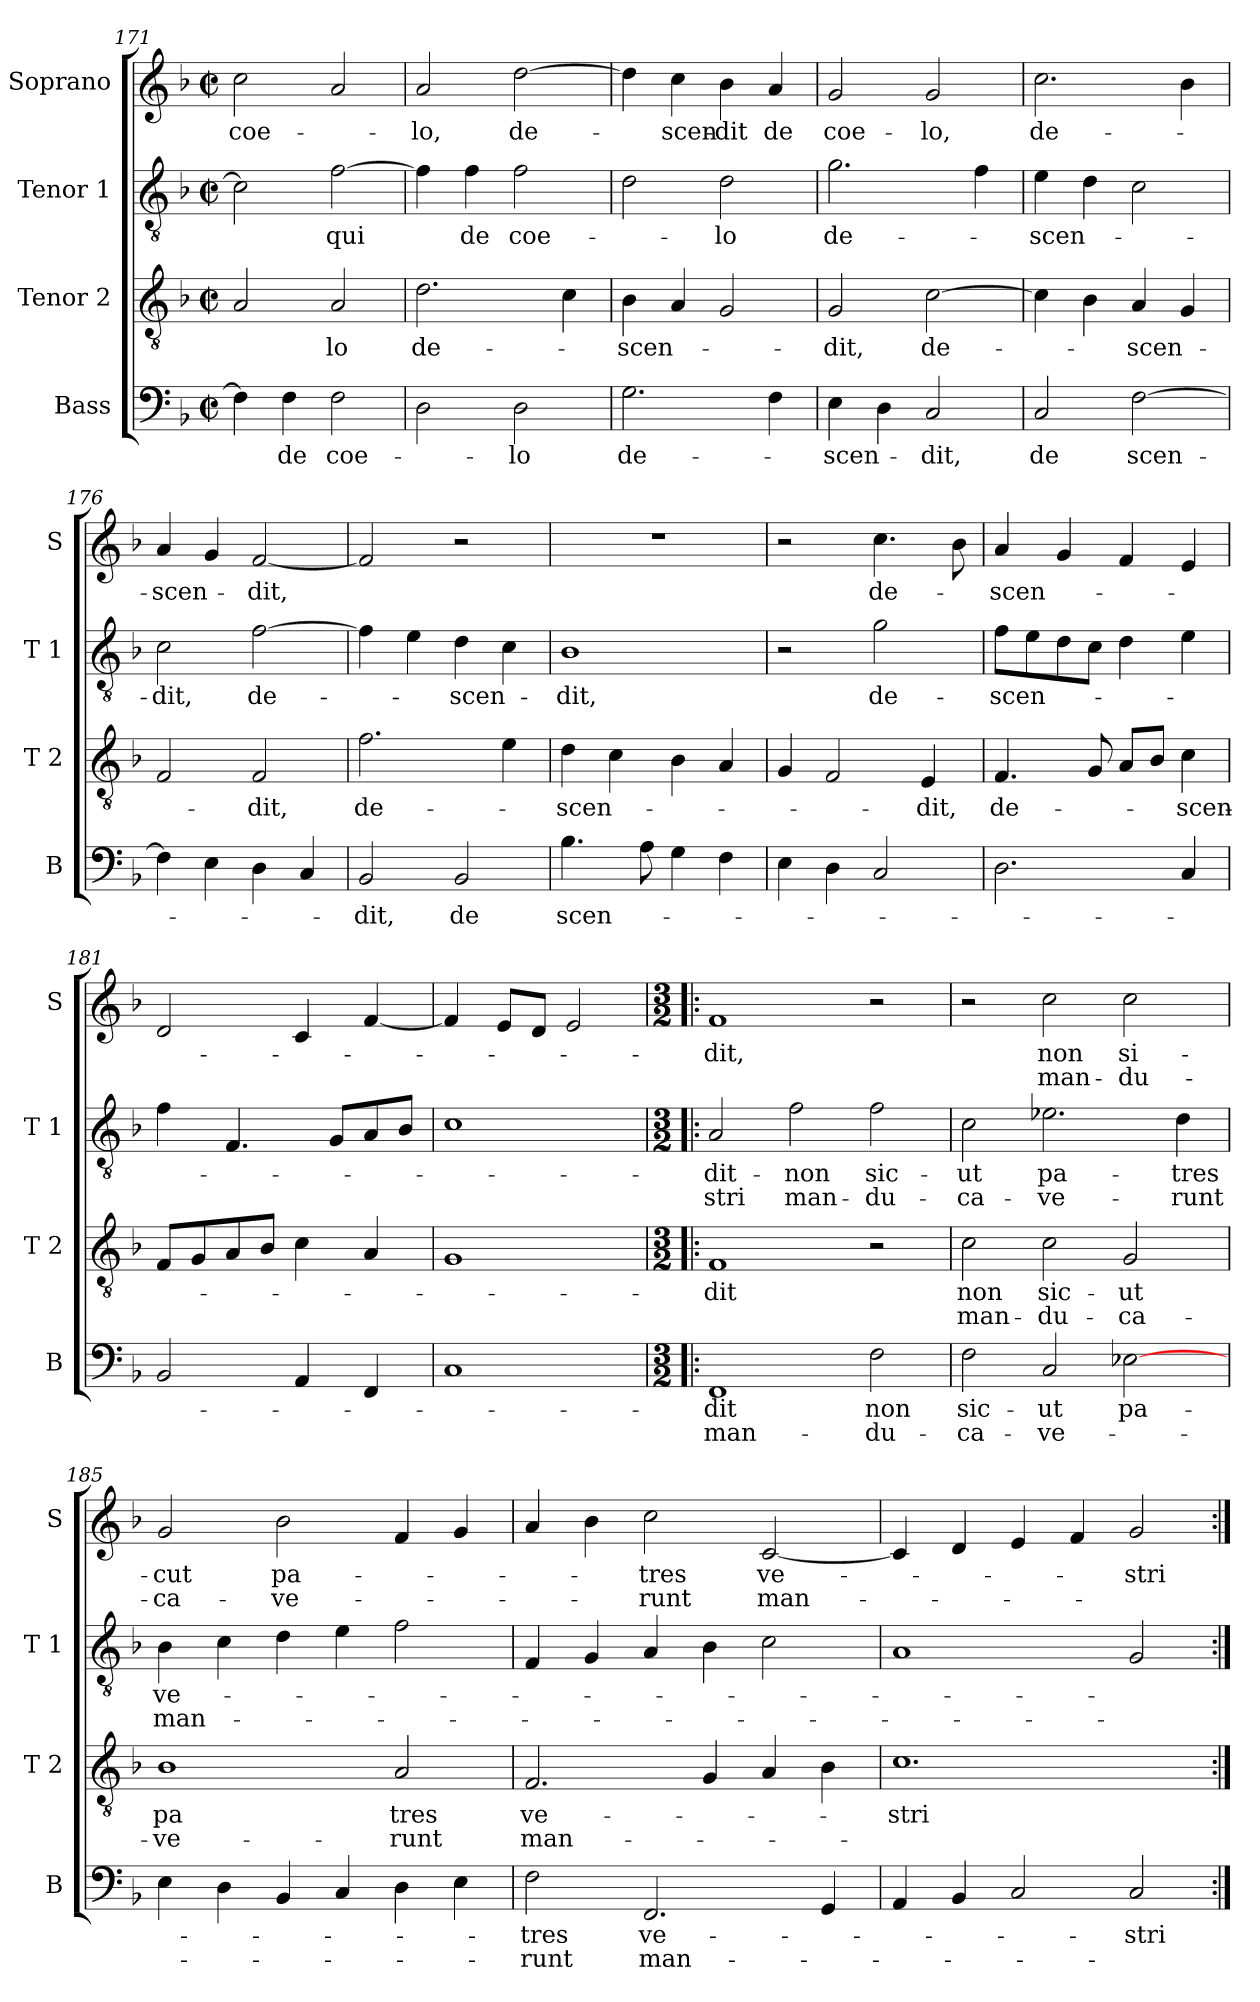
**kern	**text	**text	**kern	**text	**text	**kern	**text	**text	**kern	**text	**text
*part4	*part4	*part4	*part3	*part3	*part3	*part2	*part2	*part2	*part1	*part1	*part1
*staff4	*staff4	*staff4	*staff3	*staff3	*staff3	*staff2	*staff2	*staff2	*staff1	*staff1	*staff1
*I"Bass	*	*	*I"Tenor 2	*	*	*I"Tenor 1	*	*	*I"Soprano	*	*
*I'B	*	*	*I'T 2	*	*	*I'T 1	*	*	*I'S	*	*
*clefF4	*	*	*clefGv2	*	*	*clefGv2	*	*	*clefG2	*	*
*k[b-]	*	*	*k[b-]	*	*	*k[b-]	*	*	*k[b-]	*	*
*F:	*	*	*F:	*	*	*F:	*	*	*F:	*	*
*M2/2	*	*	*M2/2	*	*	*M2/2	*	*	*M2/2	*	*
*met(c|)	*	*	*met(c|)	*	*	*met(c|)	*	*	*met(c|)	*	*
=171	=171	=171	=171	=171	=171	=171	=171	=171	=171	=171	=171
4F\]	.	.	2A/	.	.	2c\]	.	.	2cc\	coe-	.
4F\	de	.	.	.	.	.	.	.	.	.	.
2F\	coe-	.	2A/	-lo	.	[2f\	qui	.	2a/	.	.
=172	=172	=172	=172	=172	=172	=172	=172	=172	=172	=172	=172
2D\	.	.	2.d\	de-	.	4f\]	.	.	2a/	-lo,	.
.	.	.	.	.	.	4f\	de	.	.	.	.
2D\	-lo	.	.	.	.	2f\	coe-	.	[2dd\	de-	.
.	.	.	4c\	.	.	.	.	.	.	.	.
=173	=173	=173	=173	=173	=173	=173	=173	=173	=173	=173	=173
2.G\	de-	.	4B-\	-scen-	.	2d\	.	.	4dd\]	.	.
.	.	.	4A/	.	.	.	.	.	4cc\	-scen-	.
.	.	.	2G/	.	.	2d\	-lo	.	4b-\	-dit	.
4F\	.	.	.	.	.	.	.	.	4a/	de	.
=174	=174	=174	=174	=174	=174	=174	=174	=174	=174	=174	=174
4E\	-scen-	.	2G/	-dit,	.	2.g\	de-	.	2g/	coe-	.
4D\	.	.	.	.	.	.	.	.	.	.	.
2C/	-dit,	.	[2c\	de-	.	.	.	.	2g/	-lo,	.
.	.	.	.	.	.	4f\	.	.	.	.	.
!!LO:LB:g=z
=175	=175	=175	=175	=175	=175	=175	=175	=175	=175	=175	=175
2C/	de	.	4c\]	.	.	4e\	-scen-	.	2.cc\	de-	.
.	.	.	4B-\	.	.	4d\	.	.	.	.	.
[2F\	scen-	.	4A/	-scen-	.	2c\	.	.	.	.	.
.	.	.	4G/	.	.	.	.	.	4b-\	.	.
=176	=176	=176	=176	=176	=176	=176	=176	=176	=176	=176	=176
4F\]	.	.	2F/	.	.	2c\	-dit,	.	4a/	-scen-	.
4E\	.	.	.	.	.	.	.	.	4g/	.	.
4D\	.	.	2F/	-dit,	.	[2f\	de-	.	[2f/	-dit,	.
4C/	.	.	.	.	.	.	.	.	.	.	.
=177	=177	=177	=177	=177	=177	=177	=177	=177	=177	=177	=177
2BB-/	-dit,	.	2.f\	de-	.	4f\]	.	.	2f/]	.	.
.	.	.	.	.	.	4e\	.	.	.	.	.
2BB-/	de	.	.	.	.	4d\	-scen-	.	2r	.	.
.	.	.	4e\	.	.	4c\	.	.	.	.	.
=178	=178	=178	=178	=178	=178	=178	=178	=178	=178	=178	=178
4.B-\	scen-	.	4d\	-scen-	.	1B-	-dit,	.	1r	.	.
.	.	.	4c\	.	.	.	.	.	.	.	.
8A\	.	.	.	.	.	.	.	.	.	.	.
4G\	.	.	4B-\	.	.	.	.	.	.	.	.
4F\	.	.	4A/	.	.	.	.	.	.	.	.
=179	=179	=179	=179	=179	=179	=179	=179	=179	=179	=179	=179
4E\	.	.	4G/	.	.	2r	.	.	2r	.	.
4D\	.	.	2F/	.	.	.	.	.	.	.	.
2C/	.	.	.	.	.	2g\	de-	.	4.cc\	de-	.
.	.	.	4E/	-dit,	.	.	.	.	.	.	.
.	.	.	.	.	.	.	.	.	8b-\	.	.
=180	=180	=180	=180	=180	=180	=180	=180	=180	=180	=180	=180
2.D\	.	.	4.F/	de-	.	8f\L	-scen-	.	4a/	-scen-	.
.	.	.	.	.	.	8e\	.	.	.	.	.
.	.	.	.	.	.	8d\	.	.	4g/	.	.
.	.	.	8G/	.	.	8c\J	.	.	.	.	.
.	.	.	8A/L	.	.	4d\	.	.	4f/	.	.
.	.	.	8B-/J	.	.	.	.	.	.	.	.
4C/	.	.	4c\	-scen-	.	4e\	.	.	4e/	.	.
!!LO:PB:g=z
=181	=181	=181	=181	=181	=181	=181	=181	=181	=181	=181	=181
2BB-/	.	.	8F/L	.	.	4f\	.	.	2d/	.	.
.	.	.	8G/	.	.	.	.	.	.	.	.
.	.	.	8A/	.	.	4.F/	.	.	.	.	.
.	.	.	8B-/J	.	.	.	.	.	.	.	.
4AA/	.	.	4c\	.	.	.	.	.	4c/	.	.
.	.	.	.	.	.	8G/L	.	.	.	.	.
4FF/	.	.	4A/	.	.	8A/	.	.	[4f/	.	.
.	.	.	.	.	.	8B-/J	.	.	.	.	.
=182	=182	=182	=182	=182	=182	=182	=182	=182	=182	=182	=182
1C	.	.	1G	.	.	1c	.	.	4f/]	.	.
.	.	.	.	.	.	.	.	.	8e/L	.	.
.	.	.	.	.	.	.	.	.	8d/J	.	.
.	.	.	.	.	.	.	.	.	2e/	.	.
=183!|:	=183!|:	=183!|:	=183!|:	=183!|:	=183!|:	=183!|:	=183!|:	=183!|:	=183!|:	=183!|:	=183!|:
*M3/2	*	*	*M3/2	*	*	*M3/2	*	*	*M3/2	*	*
1FF	-dit	man-	1F	-dit	.	2A/	-dit-	stri	1f	-dit,	.
.	.	.	.	.	.	2f\	-non	man-	.	.	.
2F\	non	-du-	2r	.	.	2f\	sic-	-du-	2r	.	.
=184	=184	=184	=184	=184	=184	=184	=184	=184	=184	=184	=184
2F\	sic-	-ca-	2c\	non	man-	2c\	-ut	-ca-	2r	.	.
2C/	-ut	-ve-	2c\	sic-	-du-	2.e-X\	pa-	-ve-	2cc\	non	man-
[2E-X\	pa-	.	2G/	-ut	-ca-	.	.	.	2cc\	si-	-du-
.	.	.	.	.	.	4d\	-tres	-runt	.	.	.
=185	=185	=185	=185	=185	=185	=185	=185	=185	=185	=185	=185
4E\	.	.	1B-	pa	-ve-	4B-\	ve-	man-	2g/	-cut	-ca-
4D\	.	.	.	.	.	4c\	.	.	.	.	.
4BB-/	.	.	.	.	.	4d\	.	.	2b-\	pa-	-ve-
4C/	.	.	.	.	.	4e\	.	.	.	.	.
4D\	.	.	2A/	tres	-runt	2f\	.	.	4f/	.	.
4E\	.	.	.	.	.	.	.	.	4g/	.	.
=186	=186	=186	=186	=186	=186	=186	=186	=186	=186	=186	=186
2F\	-tres	-runt	2.F/	ve-	man-	4F/	.	.	4a/	.	.
.	.	.	.	.	.	4G/	.	.	4b-\	.	.
2.FF/	ve-	man-	.	.	.	4A/	.	.	2cc\	-tres	-runt
.	.	.	4G/	.	.	4B-\	.	.	.	.	.
.	.	.	4A/	.	.	2c\	.	.	[2c/	ve-	man-
4GG/	.	.	4B-\	.	.	.	.	.	.	.	.
!!LO:LB:g=z
=187	=187	=187	=187	=187	=187	=187	=187	=187	=187	=187	=187
4AA/	.	.	1.c	-stri-	.	1A	.	.	4c/]	.	.
4BB-/	.	.	.	.	.	.	.	.	4d/	.	.
2C/	.	.	.	.	.	.	.	.	4e/	.	.
.	.	.	.	.	.	.	.	.	4f/	.	.
2C/	-stri-	.	.	.	.	2G/	.	.	2g/	-stri-	.
=:|!	=:|!	=:|!	=:|!	=:|!	=:|!	=:|!	=:|!	=:|!	=:|!	=:|!	=:|!
*-	*-	*-	*-	*-	*-	*-	*-	*-	*-	*-	*-
